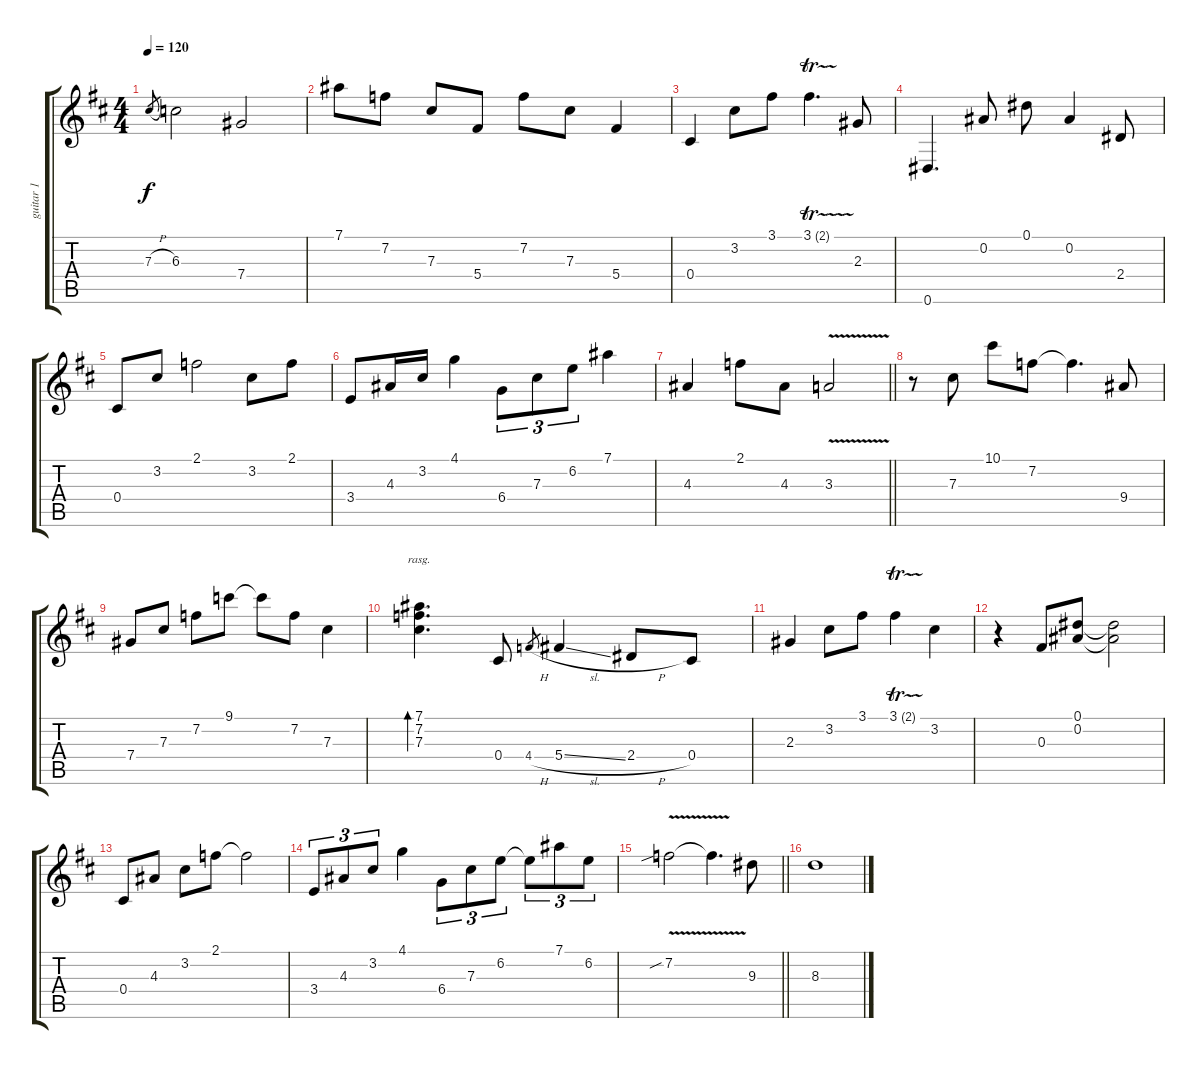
\track ("guitar 1" "guitar 1") {instrument acousticguitarsteel}
\staff {score tabs}
\tuning (Eb4 Bb3 Gb3 Db3 Ab2 Eb2) {hide}
\ts (4 4)
\tempo 120
\clef g2
\ks bminor
7.3{h}.8{gr dy f} 6.3.2 7.4.2 |
7.1.8{volume 7 instrument acousticguitarsteel} 7.2.8 7.3.8 5.4.8 7.2.8 7.3.8 5.4.4 |
0.4.4 3.2.8 3.1.8 3.1{tr (2 32)}.4{d} 2.3.8 |
0.6.4{d} 0.2.8 0.1.8 0.2.4 2.4.8 |
0.4.8 3.2.8 2.1.2 3.2.8 2.1.8 |
3.4.8 4.3.16 3.2.16 4.1.4 6.4.8{tu (3 2)} 7.3.8{tu (3 2)} 6.2.8{tu (3 2)} 7.1.4 |
\barLineRight lightlight
4.3.4 2.1.8 4.3.8 3.3{v}.2 |
r.8 7.3.8 10.1.8 7.2.8 7.2{t}.4{d} 9.4.8 |
7.4.8 7.3.8 7.2.8 9.1.8 9.1{t}.8 7.2.8 7.3.4 |
(7.1 7.2 7.3).4{d bd 60 rasg ii} 0.4.8 4.4{h}.8{gr} 5.4{sl}.4 2.4{h}.8 0.4.8 |
2.3.4 3.2.8 3.1.8 3.1{tr (2 32)}.4 3.2.4 |
r.4 0.3.8 (0.1 0.2).8 (0.1{t} 0.2{t}).2 |
0.4.8 4.3.8 3.2.8 2.1.8 2.1{t}.2 |
3.4.8{tu (3 2)} 4.3.8{tu (3 2)} 3.2.8{tu (3 2)} 4.1.4 6.4.8{tu (3 2)} 7.3.8{tu (3 2)} 6.2.8{tu (3 2)} 6.2{t}.8{tu (3 2)} 7.1.8{tu (3 2)} 6.2.8{tu (3 2)} |
\barLineRight lightlight
7.2{v sib}.2 7.2{t}.4{d} 9.3.8 |
8.3.1
